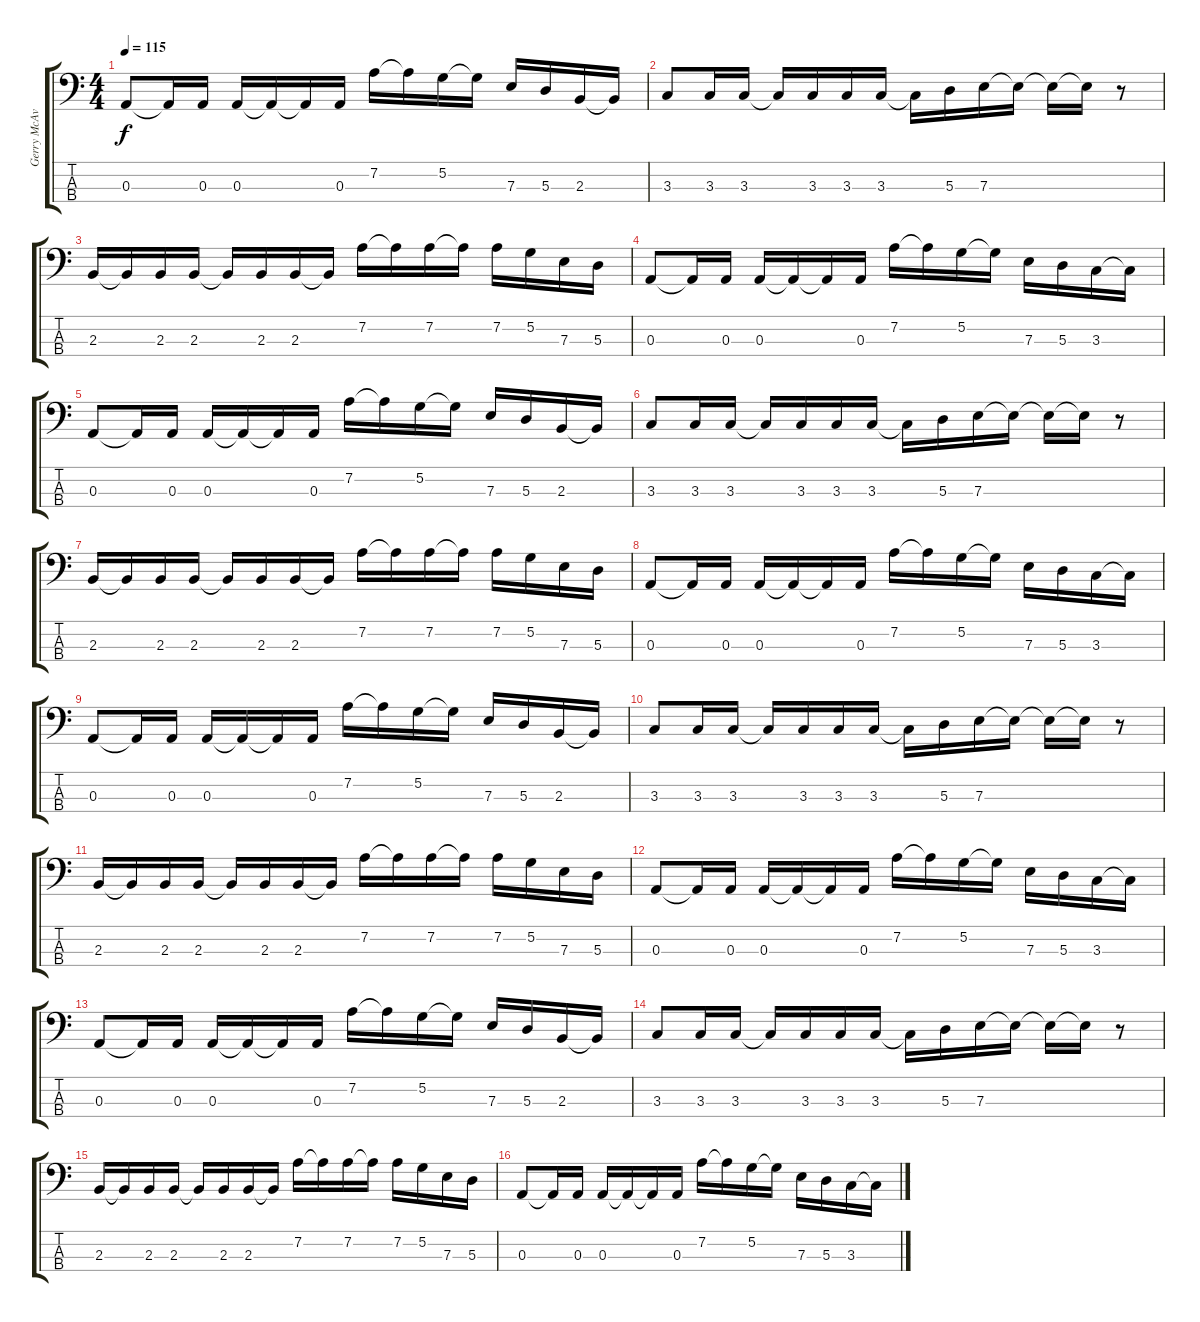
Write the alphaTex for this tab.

\track ("Gerry McAvoy" "Gerry McAv") {instrument electricbassfinger}
\staff {score tabs}
\tuning (G2 D2 A1 E1) {hide}
\ts (4 4)
\tempo 115
\clef f4
\ks c
0.3.8{dy f} 0.3{t}.16 0.3.16 0.3.16 0.3{t}.16 0.3{t}.16 0.3.16 7.2.16 7.2{t}.16 5.2.16 5.2{t}.16 7.3.16 5.3.16 2.3.16 2.3{t}.16 |
3.3.8 3.3.16 3.3.16 3.3{t}.16 3.3.16 3.3.16 3.3.16 3.3{t}.16 5.3.16 7.3.16 7.3{t}.16 7.3{t}.16 7.3{t}.16 r.8 |
2.3.16 2.3{t}.16 2.3.16 2.3.16 2.3{t}.16 2.3.16 2.3.16 2.3{t}.16 7.2.16 7.2{t}.16 7.2.16 7.2{t}.16 7.2.16 5.2.16 7.3.16 5.3.16 |
0.3.8 0.3{t}.16 0.3.16 0.3.16 0.3{t}.16 0.3{t}.16 0.3.16 7.2.16 7.2{t}.16 5.2.16 5.2{t}.16 7.3.16 5.3.16 3.3.16 3.3{t}.16 |
0.3.8 0.3{t}.16 0.3.16 0.3.16 0.3{t}.16 0.3{t}.16 0.3.16 7.2.16 7.2{t}.16 5.2.16 5.2{t}.16 7.3.16 5.3.16 2.3.16 2.3{t}.16 |
3.3.8 3.3.16 3.3.16 3.3{t}.16 3.3.16 3.3.16 3.3.16 3.3{t}.16 5.3.16 7.3.16 7.3{t}.16 7.3{t}.16 7.3{t}.16 r.8 |
2.3.16 2.3{t}.16 2.3.16 2.3.16 2.3{t}.16 2.3.16 2.3.16 2.3{t}.16 7.2.16 7.2{t}.16 7.2.16 7.2{t}.16 7.2.16 5.2.16 7.3.16 5.3.16 |
0.3.8 0.3{t}.16 0.3.16 0.3.16 0.3{t}.16 0.3{t}.16 0.3.16 7.2.16 7.2{t}.16 5.2.16 5.2{t}.16 7.3.16 5.3.16 3.3.16 3.3{t}.16 |
0.3.8 0.3{t}.16 0.3.16 0.3.16 0.3{t}.16 0.3{t}.16 0.3.16 7.2.16 7.2{t}.16 5.2.16 5.2{t}.16 7.3.16 5.3.16 2.3.16 2.3{t}.16 |
3.3.8 3.3.16 3.3.16 3.3{t}.16 3.3.16 3.3.16 3.3.16 3.3{t}.16 5.3.16 7.3.16 7.3{t}.16 7.3{t}.16 7.3{t}.16 r.8 |
2.3.16 2.3{t}.16 2.3.16 2.3.16 2.3{t}.16 2.3.16 2.3.16 2.3{t}.16 7.2.16 7.2{t}.16 7.2.16 7.2{t}.16 7.2.16 5.2.16 7.3.16 5.3.16 |
0.3.8 0.3{t}.16 0.3.16 0.3.16 0.3{t}.16 0.3{t}.16 0.3.16 7.2.16 7.2{t}.16 5.2.16 5.2{t}.16 7.3.16 5.3.16 3.3.16 3.3{t}.16 |
0.3.8 0.3{t}.16 0.3.16 0.3.16 0.3{t}.16 0.3{t}.16 0.3.16 7.2.16 7.2{t}.16 5.2.16 5.2{t}.16 7.3.16 5.3.16 2.3.16 2.3{t}.16 |
3.3.8 3.3.16 3.3.16 3.3{t}.16 3.3.16 3.3.16 3.3.16 3.3{t}.16 5.3.16 7.3.16 7.3{t}.16 7.3{t}.16 7.3{t}.16 r.8 |
2.3.16 2.3{t}.16 2.3.16 2.3.16 2.3{t}.16 2.3.16 2.3.16 2.3{t}.16 7.2.16 7.2{t}.16 7.2.16 7.2{t}.16 7.2.16 5.2.16 7.3.16 5.3.16 |
0.3.8 0.3{t}.16 0.3.16 0.3.16 0.3{t}.16 0.3{t}.16 0.3.16 7.2.16 7.2{t}.16 5.2.16 5.2{t}.16 7.3.16 5.3.16 3.3.16 3.3{t}.16
